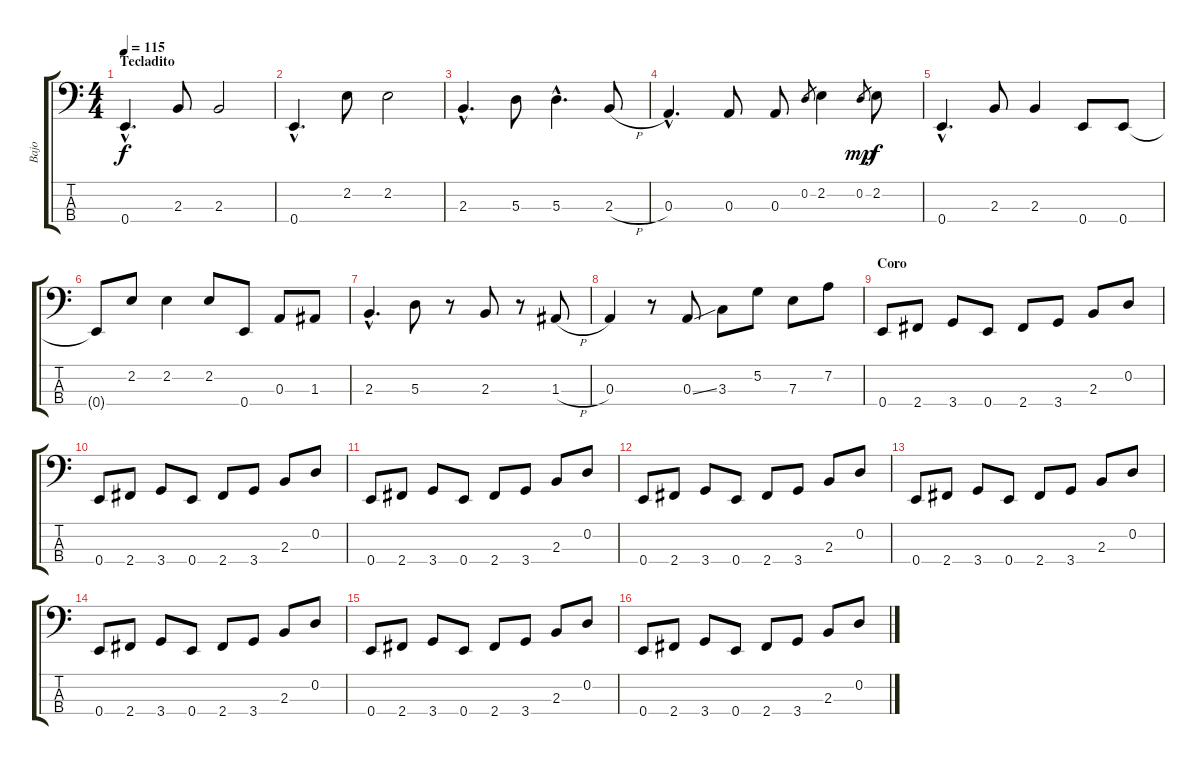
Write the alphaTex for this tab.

\track ("Bajo" "Bajo") {instrument electricbassfinger}
\staff {score tabs}
\tuning (G2 D2 A1 E1) {hide}
\ts (4 4)
\section ("" "Tecladito")
\tempo 115
\clef f4
\ks c
0.4{hac}.4{d dy f} 2.3.8 2.3.2 |
0.4{hac}.4{d} 2.2.8 2.2.2 |
2.3{hac}.4{d} 5.3.8 5.3{hac}.4{d} 2.3{h}.8 |
0.3{hac}.4{d} 0.3.8 0.3.8 0.2.8{gr} 2.2.4 0.2.8{gr dy mp} 2.2.8{dy f} |
0.4{hac}.4{d} 2.3.8 2.3.4 0.4.8 0.4.8 |
0.4{t}.8 2.2.8 2.2.4 2.2.8 0.4.8 0.3.8 1.3.8 |
2.3{hac}.4{d} 5.3.8 r.8 2.3.8 r.8 1.3{h}.8 |
0.3.4 r.8 0.3{ss}.8 3.3.8 5.2.8 7.3.8 7.2.8 |
\section ("" "Coro")
0.4.8 2.4.8 3.4.8 0.4.8 2.4.8 3.4.8 2.3.8 0.2.8 |
0.4.8 2.4.8 3.4.8 0.4.8 2.4.8 3.4.8 2.3.8 0.2.8 |
0.4.8 2.4.8 3.4.8 0.4.8 2.4.8 3.4.8 2.3.8 0.2.8 |
0.4.8 2.4.8 3.4.8 0.4.8 2.4.8 3.4.8 2.3.8 0.2.8 |
0.4.8 2.4.8 3.4.8 0.4.8 2.4.8 3.4.8 2.3.8 0.2.8 |
0.4.8 2.4.8 3.4.8 0.4.8 2.4.8 3.4.8 2.3.8 0.2.8 |
0.4.8 2.4.8 3.4.8 0.4.8 2.4.8 3.4.8 2.3.8 0.2.8 |
0.4.8 2.4.8 3.4.8 0.4.8 2.4.8 3.4.8 2.3.8 0.2.8
